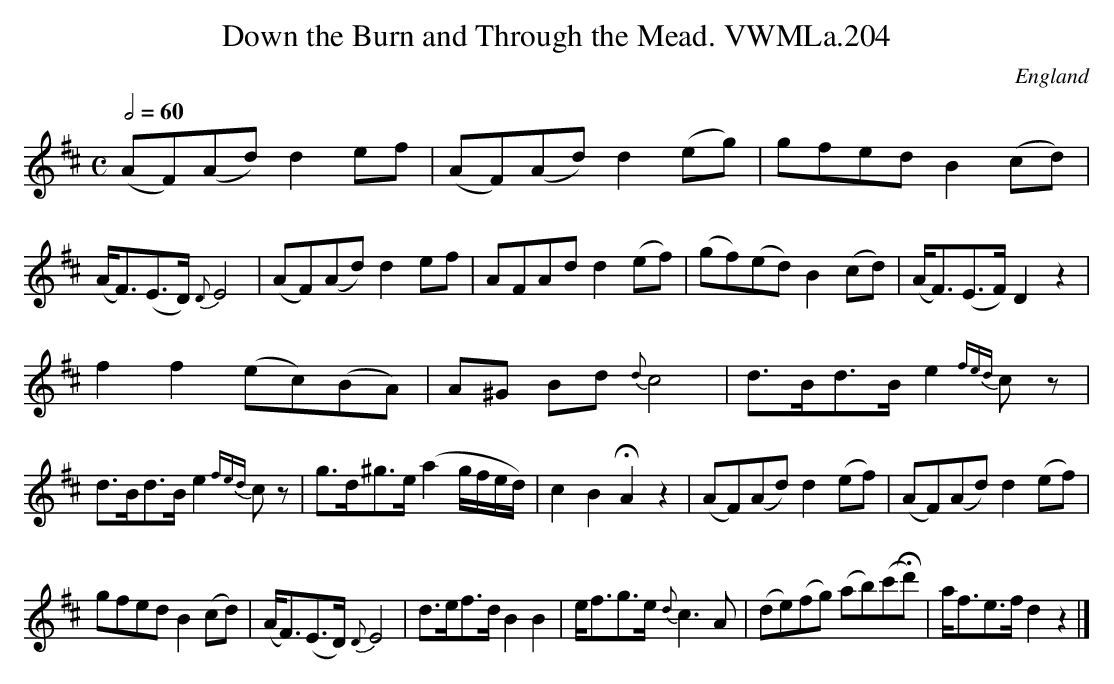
X:1
T:Down the Burn and Through the Mead. VWMLa.204
O:England
M:C
L:1/8
Q:2/4=60
K:D major
(AF)(Ad)d2ef|(AF)(Ad)d2(eg)|\
gfedB2(cd)|(A<F)(E>D){D}E4|\
(AF)(Ad)d2ef|AFAdd2(ef)|\
(gf)(ed)B2(cd)|(A<F)(E>F)D2z2|
f2f2(ec)(BA)|A^G Bd{d}c4|\
d>Bd>Be2{fed}cz|d>Bd>Be2{fed}cz|\
g>d^g>e(a2g/f/e/d/)|c2B2!fermata!A2z2|\
(AF)(Ad)d2(ef)|(AF)(Ad)d2(ef)|
gfedB2(cd)|(A<F)(E>D){D}E4|d>ef>dB2B2|\
e<fg>e{d}c3A|(de)(fg) (ab)(c'!fermata!d')|a<fe>fd2z2|]
